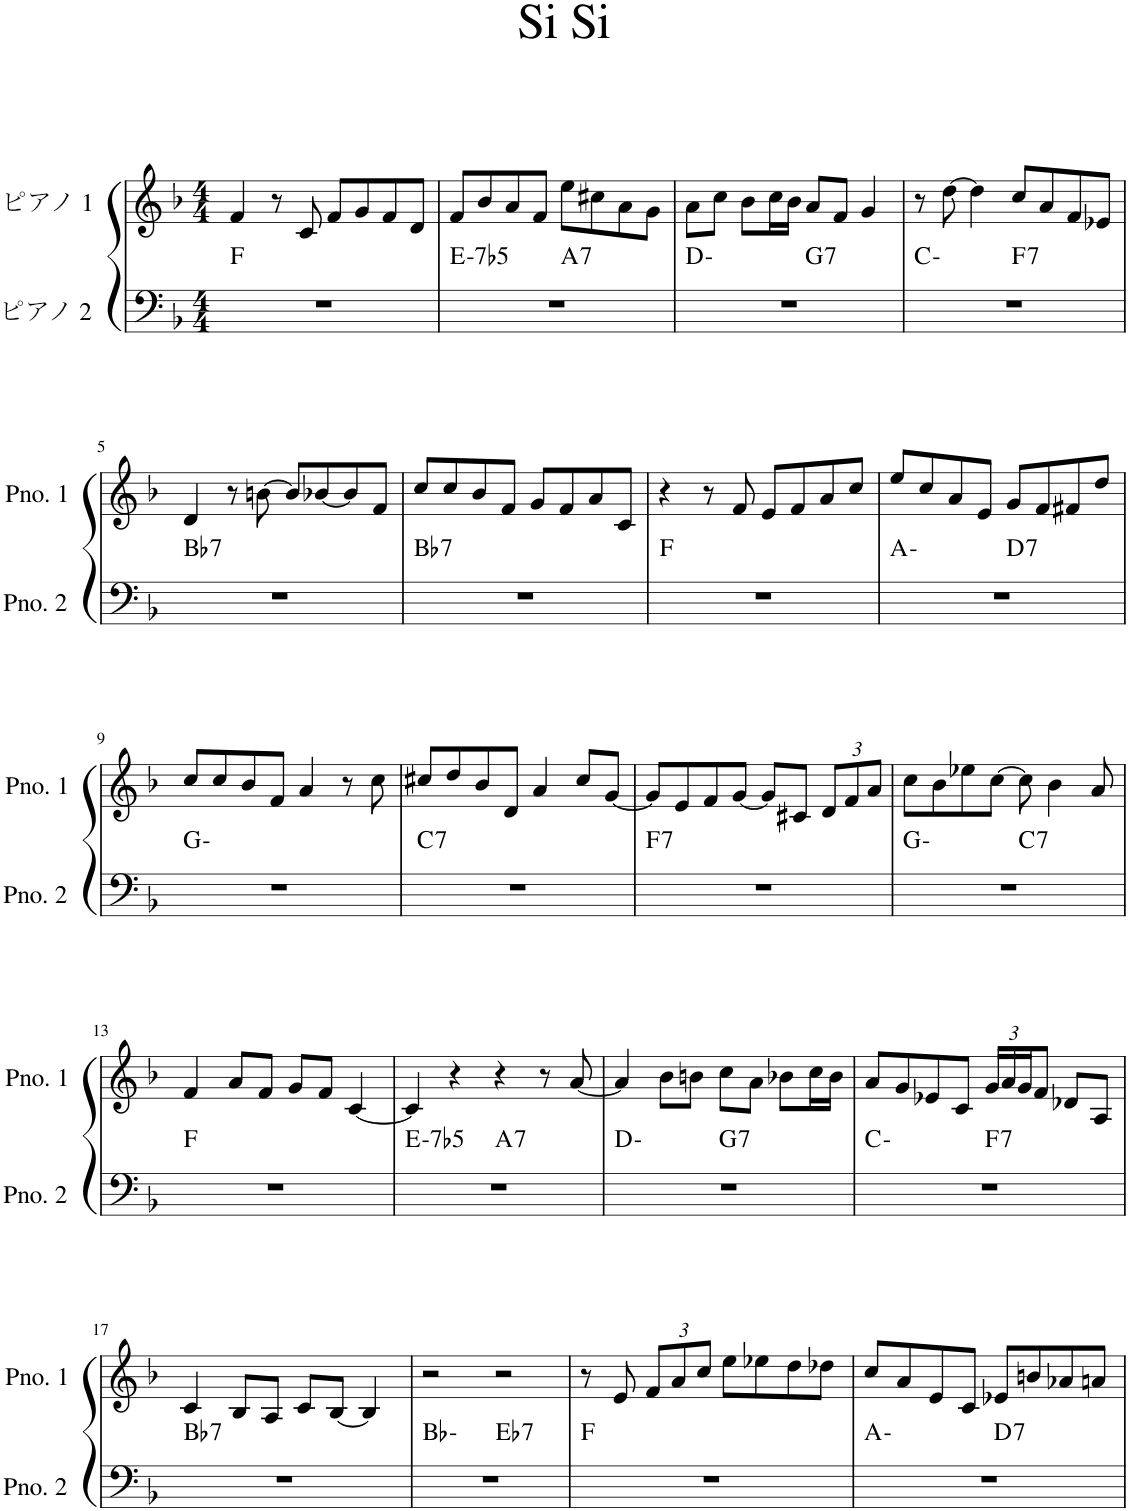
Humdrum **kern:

**kern	**harte	**kern
*part2	*part2	*part1
*staff2	*	*staff1
*I"ピアノ 2	*	*I"ピアノ 1
*clefF4	*	*clefG2
*k[b-]	*	*k[b-]
*M4/4	*	*M4/4
=1	=1	=1
1r	F:maj	4f/
.	.	8r
.	.	8c/
.	.	8f/L
.	.	8g/
.	.	8f/
.	.	8d/J
=2	=2	=2
!	!LO:H:kt=-7b5	!
*^	*	*
1r	2ryy	E:hdim7	8f/L
.	.	.	8b-/
.	.	.	8a/
.	.	.	8f/J
!	!	!LO:H:kt=7	!
.	2ryy	A:7	8ee\L
.	.	.	8cc#X\
.	.	.	8a\
.	.	.	8g\J
=3	=3	=3	=3
1r	2ryy	D:min	8a\L
.	.	.	8cc\J
.	.	.	8b-\L
.	.	.	16cc\L
.	.	.	16b-\JJ
!	!	!LO:H:kt=7	!
.	2ryy	G:7	8a/L
.	.	.	8f/J
.	.	.	4g/
=4	=4	=4	=4
1r	2ryy	C:min	8r
.	.	.	[8dd\
.	.	.	4dd\]
!	!	!LO:H:kt=7	!
.	2ryy	F:7	8cc/L
.	.	.	8a/
.	.	.	8f/
.	.	.	8e-X/J
!!LO:LB:g=z
=5	=5	=5	=5
!	!	!LO:H:kt=7	!
*v	*v	*	*
1r	Bb:7	4d/
.	.	8r
.	.	[8bn\
.	.	8b/L]
.	.	[8b-X/
.	.	8b-/]
.	.	8f/J
=6	=6	=6
!	!LO:H:kt=7	!
1r	Bb:7	8cc/L
.	.	8cc/
.	.	8b-/
.	.	8f/J
.	.	8g/L
.	.	8f/
.	.	8a/
.	.	8c/J
=7	=7	=7
1r	F:maj	4r
.	.	8r
.	.	8f/
.	.	8e/L
.	.	8f/
.	.	8a/
.	.	8cc/J
=8	=8	=8
*^	*	*
1r	2ryy	A:min	8ee/L
.	.	.	8cc/
.	.	.	8a/
.	.	.	8e/J
!	!	!LO:H:kt=7	!
.	2ryy	D:7	8g/L
.	.	.	8f/
.	.	.	8f#X/
.	.	.	8dd/J
*v	*v	*	*
!!LO:LB:g=z
=9	=9	=9
1r	G:min	8cc/L
.	.	8cc/
.	.	8b-/
.	.	8f/J
.	.	4a/
.	.	8r
.	.	8cc\
=10	=10	=10
!	!LO:H:kt=7	!
1r	C:7	8cc#X/L
.	.	8dd/
.	.	8b-/
.	.	8d/J
.	.	4a/
.	.	8cc#/L
.	.	[8g/J
=11	=11	=11
!	!LO:H:kt=7	!
1r	F:7	8g/L]
.	.	8e/
.	.	8f/
.	.	[8g/J
.	.	8g/L]
.	.	8c#X/J
*	*	*Xbrackettup
.	.	12d/L
.	.	12f/
.	.	12a/J
=12	=12	=12
*^	*	*
1r	2ryy	G:min	8cc\L
.	.	.	8b-\
.	.	.	8ee-X\
.	.	.	[8cc\J
!	!	!LO:H:kt=7	!
.	2ryy	C:7	8cc\]
.	.	.	4b-\
.	.	.	8a/
*v	*v	*	*
!!LO:LB:g=z
=13	=13	=13
1r	F:maj	4f/
.	.	8a/L
.	.	8f/J
.	.	8g/L
.	.	8f/J
.	.	[4c/
=14	=14	=14
!	!LO:H:kt=-7b5	!
*^	*	*
1r	2ryy	E:hdim7	4c/]
.	.	.	4r
!	!	!LO:H:kt=7	!
.	2ryy	A:7	4r
.	.	.	8r
.	.	.	[8a/
=15	=15	=15	=15
1r	2ryy	D:min	4a/]
.	.	.	8b-\L
.	.	.	8bn\J
!	!	!LO:H:kt=7	!
.	2ryy	G:7	8cc\L
.	.	.	8a\J
.	.	.	8b-X\L
.	.	.	16cc\L
.	.	.	16b-\JJ
=16	=16	=16	=16
1r	2ryy	C:min	8a/L
.	.	.	8g/
.	.	.	8e-X/
.	.	.	8c/J
!	!	!LO:H:kt=7	!
.	2ryy	F:7	24g/LL
.	.	.	24a/
.	.	.	24g/J
.	.	.	8f/J
.	.	.	8d-X/L
.	.	.	8A/J
!!LO:LB:g=z
=17	=17	=17	=17
!	!	!LO:H:kt=7	!
*v	*v	*	*
1r	Bb:7	4c/
.	.	8B-/L
.	.	8A/J
.	.	8c/L
.	.	[8B-/J
.	.	4B-/]
=18	=18	=18
*^	*	*
1r	2ryy	Bb:min	2r
!	!	!LO:H:kt=7	!
.	2ryy	Eb:7	2r
*v	*v	*	*
=19	=19	=19
1r	F:maj	8r
.	.	8e/
.	.	12f/L
.	.	12a/
.	.	12cc/J
.	.	8ee\L
.	.	8ee-X\
.	.	8dd\
.	.	8dd-X\J
=20	=20	=20
*^	*	*
1r	2ryy	A:min	8cc/L
.	.	.	8a/
.	.	.	8e/
.	.	.	8c/J
!	!	!LO:H:kt=7	!
.	2ryy	D:7	8e-X/L
.	.	.	8bn/
.	.	.	8a-X/
.	.	.	8an/J
*v	*v	*	*
=	=	=
*-	*-	*-
